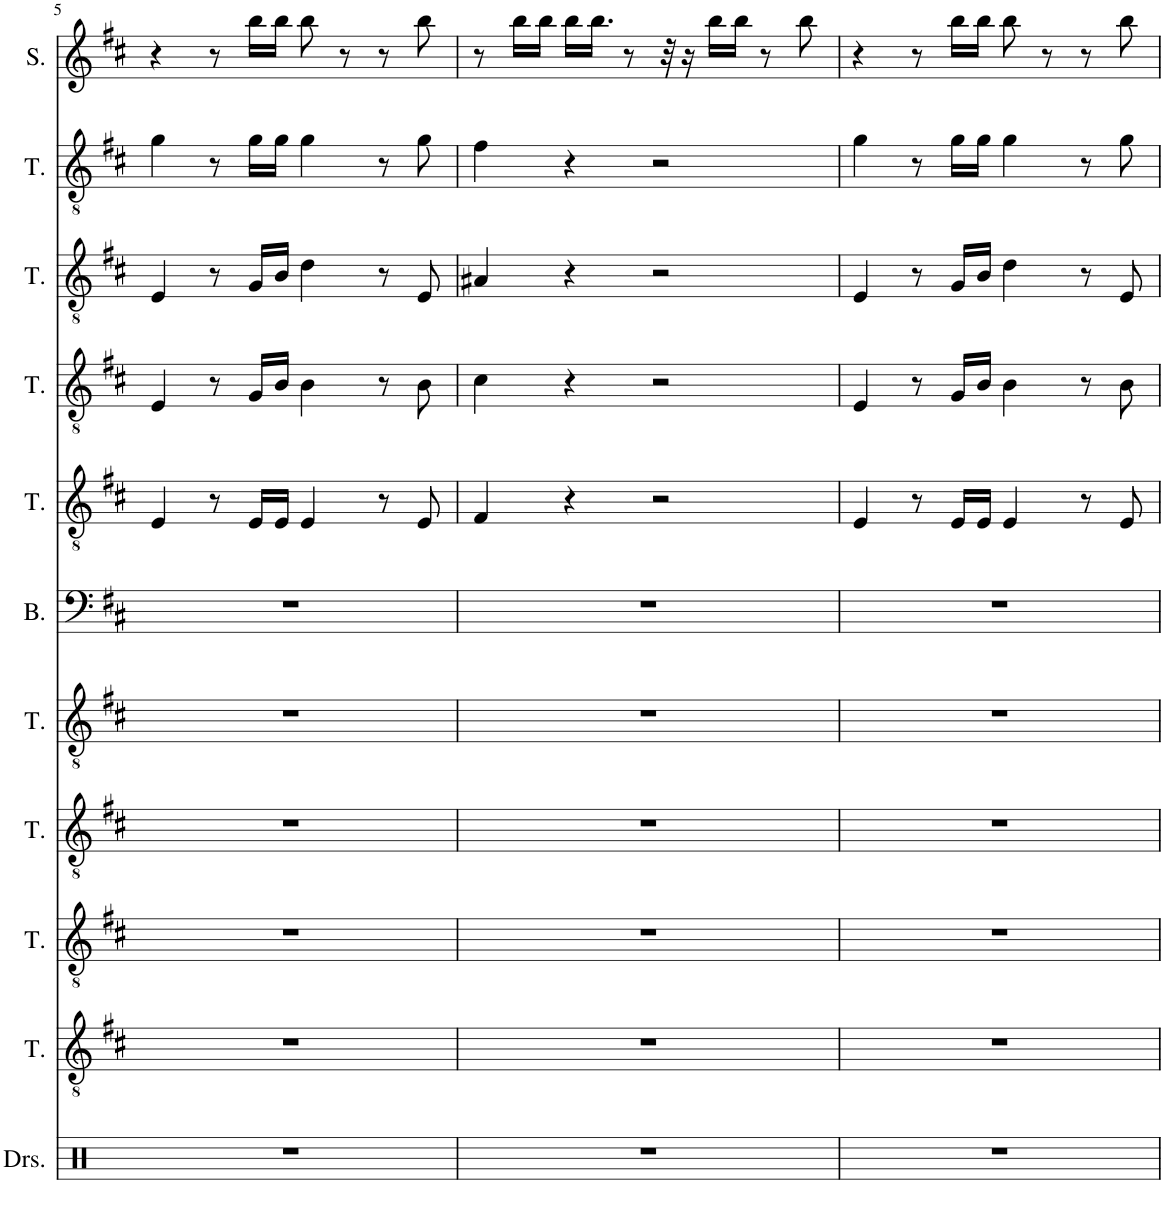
**kern	**kern	**kern	**kern	**kern	**kern	**kern	**kern	**kern	**kern	**kern
*part11	*part10	*part9	*part8	*part7	*part6	*part5	*part4	*part3	*part2	*part1
*staff11	*staff10	*staff9	*staff8	*staff7	*staff6	*staff5	*staff4	*staff3	*staff2	*staff1
*I"Drumset	*I"Tenor	*I"Tenor	*I"Tenor	*I"Tenor	*I"Bass	*I"Tenor	*I"Tenor	*I"Tenor	*I"Tenor	*I"Soprano
*I'Drs.	*I'T.	*I'T.	*I'T.	*I'T.	*I'B.	*I'T.	*I'T.	*I'T.	*I'T.	*I'S.
!!LO:PB:g=z
*clefX	*clefGv2	*clefGv2	*clefGv2	*clefGv2	*clefF4	*clefGv2	*clefGv2	*clefGv2	*clefGv2	*clefG2
*k[]	*k[f#c#]	*k[f#c#]	*k[f#c#]	*k[f#c#]	*k[f#c#]	*k[f#c#]	*k[f#c#]	*k[f#c#]	*k[f#c#]	*k[f#c#]
=5	=5	=5	=5	=5	=5	=5	=5	=5	=5	=5
1r	1r	1r	1r	1r	1r	4E/	4E/	4E/	4g\	4r
.	.	.	.	.	.	8r	8r	8r	8r	8r
.	.	.	.	.	.	16E/LL	16G/LL	16G/LL	16g\LL	16bb\LL
.	.	.	.	.	.	16E/JJ	16B/JJ	16B/JJ	16g\JJ	16bb\JJ
.	.	.	.	.	.	4E/	4B\	4d\	4g\	8bb\
.	.	.	.	.	.	.	.	.	.	8r
.	.	.	.	.	.	8r	8r	8r	8r	8r
.	.	.	.	.	.	8E/	8B\	8E/	8g\	8bb\
=6	=6	=6	=6	=6	=6	=6	=6	=6	=6	=6
1r	1r	1r	1r	1r	1r	4F#/	4c#\	4A#X/	4f#\	8r
.	.	.	.	.	.	.	.	.	.	16bb\LL
.	.	.	.	.	.	.	.	.	.	16bb\JJ
.	.	.	.	.	.	4r	4r	4r	4r	16bb\LL
.	.	.	.	.	.	.	.	.	.	16.bb\JJ
.	.	.	.	.	.	.	.	.	.	8r
.	.	.	.	.	.	2r	2r	2r	2r	.
.	.	.	.	.	.	.	.	.	.	32r
.	.	.	.	.	.	.	.	.	.	16r
.	.	.	.	.	.	.	.	.	.	16bb\LL
.	.	.	.	.	.	.	.	.	.	16bb\JJ
.	.	.	.	.	.	.	.	.	.	8r
.	.	.	.	.	.	.	.	.	.	8bb\
=7	=7	=7	=7	=7	=7	=7	=7	=7	=7	=7
1r	1r	1r	1r	1r	1r	4E/	4E/	4E/	4g\	4r
.	.	.	.	.	.	8r	8r	8r	8r	8r
.	.	.	.	.	.	16E/LL	16G/LL	16G/LL	16g\LL	16bb\LL
.	.	.	.	.	.	16E/JJ	16B/JJ	16B/JJ	16g\JJ	16bb\JJ
.	.	.	.	.	.	4E/	4B\	4d\	4g\	8bb\
.	.	.	.	.	.	.	.	.	.	8r
.	.	.	.	.	.	8r	8r	8r	8r	8r
.	.	.	.	.	.	8E/	8B\	8E/	8g\	8bb\
=	=	=	=	=	=	=	=	=	=	=
*-	*-	*-	*-	*-	*-	*-	*-	*-	*-	*-
